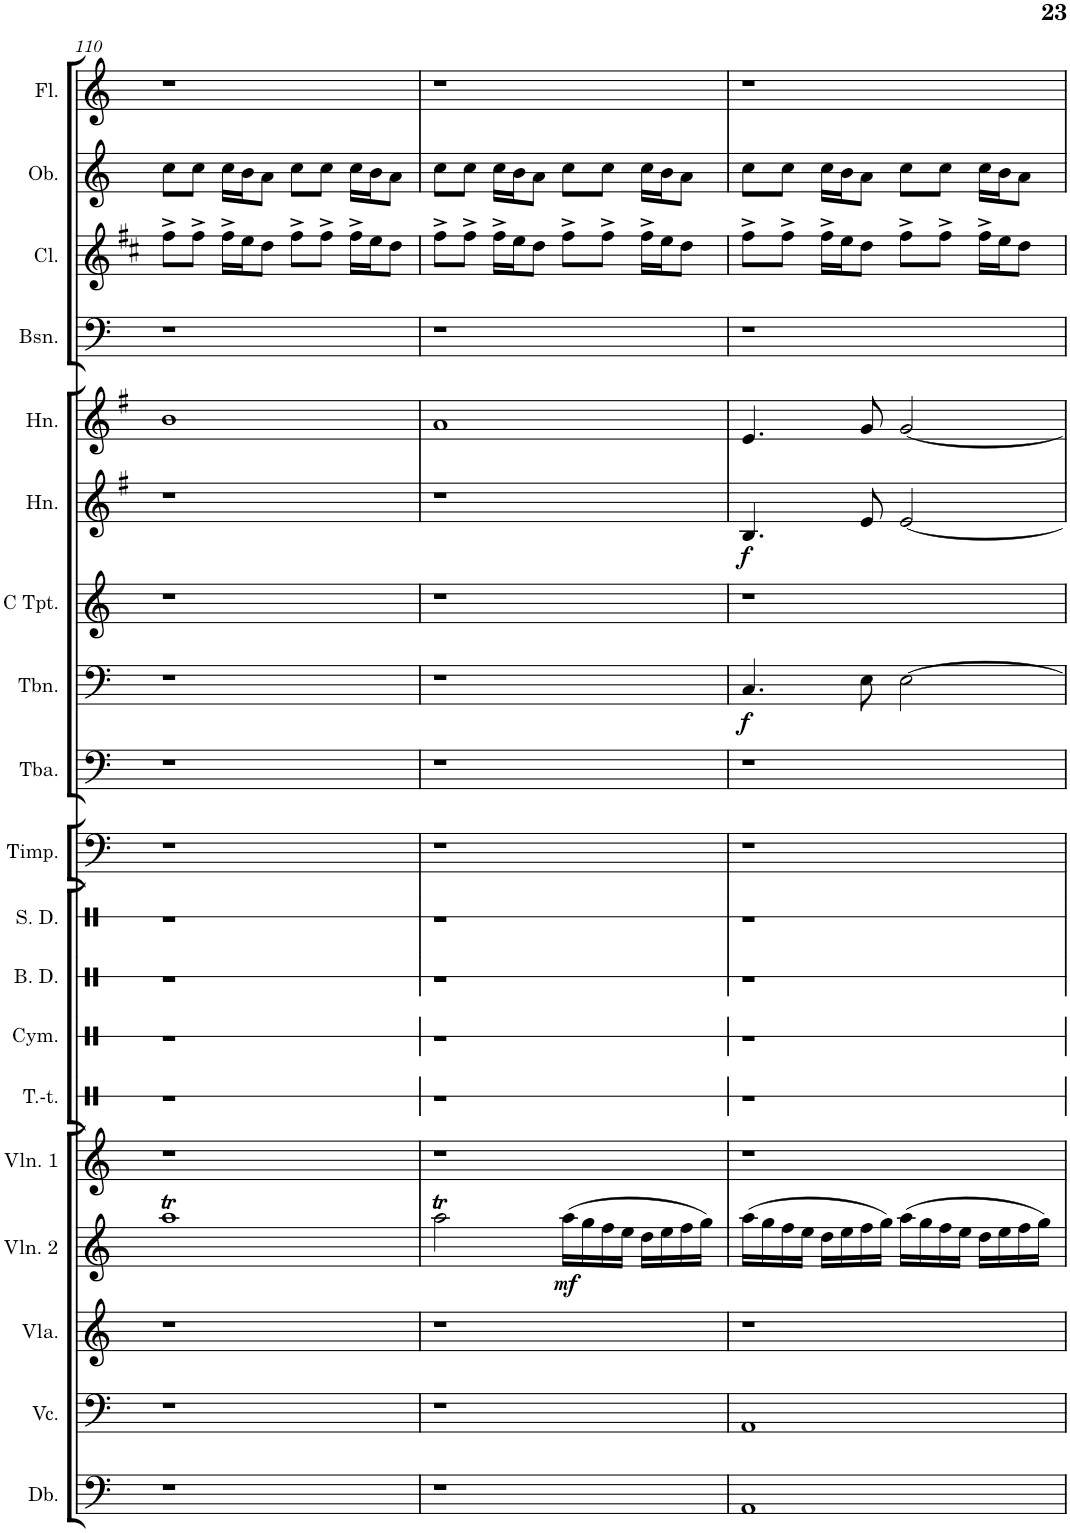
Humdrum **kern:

**kern	**kern	**kern	**kern	**dynam	**kern	**kern	**kern	**kern	**kern	**kern	**kern	**kern	**dynam	**kern	**kern	**dynam	**kern	**kern	**kern	**kern	**kern
*part19	*part18	*part17	*part16	*part16	*part15	*part14	*part13	*part12	*part11	*part10	*part9	*part8	*part8	*part7	*part6	*part6	*part5	*part4	*part3	*part2	*part1
*staff19	*staff18	*staff17	*staff16	*staff16	*staff15	*staff14	*staff13	*staff12	*staff11	*staff10	*staff9	*staff8	*staff8	*staff7	*staff6	*staff6	*staff5	*staff4	*staff3	*staff2	*staff1
*I"Double Bass	*I"Violoncello	*I"Viola	*I"Violin 2	*	*I"Violin 1	*I"Tam-tam	*I"Cymbals	*I"Bass Drum	*I"Snare Drum	*I"Timpani	*I"Tuba	*I"Trombone	*	*I"Trumpet in C	*I"Horn in F	*	*I"Horn in F	*I"Bassoon	*I"Clarinet in Bb	*I"Oboe	*I"Flute
*I'Db.	*I'Vc.	*I'Vla.	*I'Vln. 2	*	*I'Vln. 1	*I'T.-t.	*I'Cym.	*I'B. D.	*I'S. D.	*I'Timp.	*I'Tba.	*I'Tbn.	*	*	*I'Hn.	*	*I'Hn.	*I'Bsn.	*I'Cl.	*I'Ob.	*I'Fl.
!!LO:PB:g=z
*clefF4	*clefF4	*clefG2	*clefG2	*	*clefG2	*clefX	*clefX	*clefX	*clefX	*clefF4	*clefF4	*clefF4	*	*clefG2	*clefG2	*	*clefG2	*clefF4	*clefG2	*clefG2	*clefG2
*Trd7c12	*	*	*	*	*	*	*	*	*	*	*	*	*	*	*Trd4c7	*	*Trd4c7	*	*Trd1c2	*	*Trd-7c-12
*k[]	*k[]	*k[]	*k[]	*	*k[]	*k[]	*k[]	*k[]	*k[]	*k[]	*k[]	*k[]	*	*k[]	*k[f#]	*	*k[f#]	*k[]	*k[f#c#]	*k[]	*k[]
*M4/4	*M4/4	*M4/4	*M4/4	*	*M4/4	*M4/4	*M4/4	*M4/4	*M4/4	*M4/4	*M4/4	*M4/4	*	*M4/4	*M4/4	*	*M4/4	*M4/4	*M4/4	*M4/4	*M4/4
=110	=110	=110	=110	=110	=110	=110	=110	=110	=110	=110	=110	=110	=110	=110	=110	=110	=110	=110	=110	=110	=110
1r	1r	1r	1aaT	.	1r	1r	1r	1r	1r	1r	1r	1r	.	1r	1r	.	1b	1r	8ff#^\L	8cc\L	1r
.	.	.	.	.	.	.	.	.	.	.	.	.	.	.	.	.	.	.	8ff#^\J	8cc\J	.
.	.	.	.	.	.	.	.	.	.	.	.	.	.	.	.	.	.	.	16ff#^\LL	16cc\LL	.
.	.	.	.	.	.	.	.	.	.	.	.	.	.	.	.	.	.	.	16ee\J	16b\J	.
.	.	.	.	.	.	.	.	.	.	.	.	.	.	.	.	.	.	.	8dd\J	8a\J	.
.	.	.	.	.	.	.	.	.	.	.	.	.	.	.	.	.	.	.	8ff#^\L	8cc\L	.
.	.	.	.	.	.	.	.	.	.	.	.	.	.	.	.	.	.	.	8ff#^\J	8cc\J	.
.	.	.	.	.	.	.	.	.	.	.	.	.	.	.	.	.	.	.	16ff#^\LL	16cc\LL	.
.	.	.	.	.	.	.	.	.	.	.	.	.	.	.	.	.	.	.	16ee\J	16b\J	.
.	.	.	.	.	.	.	.	.	.	.	.	.	.	.	.	.	.	.	8dd\J	8a\J	.
=111	=111	=111	=111	=111	=111	=111	=111	=111	=111	=111	=111	=111	=111	=111	=111	=111	=111	=111	=111	=111	=111
1r	1r	1r	2aaT\	.	1r	1r	1r	1r	1r	1r	1r	1r	.	1r	1r	.	1a	1r	8ff#^\L	8cc\L	1r
.	.	.	.	.	.	.	.	.	.	.	.	.	.	.	.	.	.	.	8ff#^\J	8cc\J	.
.	.	.	.	.	.	.	.	.	.	.	.	.	.	.	.	.	.	.	16ff#^\LL	16cc\LL	.
.	.	.	.	.	.	.	.	.	.	.	.	.	.	.	.	.	.	.	16ee\J	16b\J	.
.	.	.	.	.	.	.	.	.	.	.	.	.	.	.	.	.	.	.	8dd\J	8a\J	.
!	!	!	!	!LO:DY:b	!	!	!	!	!	!	!	!	!	!	!	!	!	!	!	!	!
.	.	.	(16aa\LL	mf	.	.	.	.	.	.	.	.	.	.	.	.	.	.	8ff#^\L	8cc\L	.
.	.	.	16gg\	.	.	.	.	.	.	.	.	.	.	.	.	.	.	.	.	.	.
.	.	.	16ff\	.	.	.	.	.	.	.	.	.	.	.	.	.	.	.	8ff#^\J	8cc\J	.
.	.	.	16ee\JJ	.	.	.	.	.	.	.	.	.	.	.	.	.	.	.	.	.	.
.	.	.	16dd\LL	.	.	.	.	.	.	.	.	.	.	.	.	.	.	.	16ff#^\LL	16cc\LL	.
.	.	.	16ee\	.	.	.	.	.	.	.	.	.	.	.	.	.	.	.	16ee\J	16b\J	.
.	.	.	16ff\	.	.	.	.	.	.	.	.	.	.	.	.	.	.	.	8dd\J	8a\J	.
.	.	.	16gg\JJ)	.	.	.	.	.	.	.	.	.	.	.	.	.	.	.	.	.	.
=112	=112	=112	=112	=112	=112	=112	=112	=112	=112	=112	=112	=112	=112	=112	=112	=112	=112	=112	=112	=112	=112
!	!	!	!	!	!	!	!	!	!	!	!	!	!LO:DY:b	!	!	!LO:DY:b	!	!	!	!	!
1AA	1AA	1r	(16aa\LL	.	1r	1r	1r	1r	1r	1r	1r	4.C/	f	1r	4.B/	f	4.e/	1r	8ff#^\L	8cc\L	1r
.	.	.	16gg\	.	.	.	.	.	.	.	.	.	.	.	.	.	.	.	.	.	.
.	.	.	16ff\	.	.	.	.	.	.	.	.	.	.	.	.	.	.	.	8ff#^\J	8cc\J	.
.	.	.	16ee\JJ	.	.	.	.	.	.	.	.	.	.	.	.	.	.	.	.	.	.
.	.	.	16dd\LL	.	.	.	.	.	.	.	.	.	.	.	.	.	.	.	16ff#^\LL	16cc\LL	.
.	.	.	16ee\	.	.	.	.	.	.	.	.	.	.	.	.	.	.	.	16ee\J	16b\J	.
.	.	.	16ff\	.	.	.	.	.	.	.	.	8E\	.	.	8e/	.	8g/	.	8dd\J	8a\J	.
.	.	.	16gg\JJ)	.	.	.	.	.	.	.	.	.	.	.	.	.	.	.	.	.	.
.	.	.	(16aa\LL	.	.	.	.	.	.	.	.	[2E\	.	.	[2e/	.	[2g/	.	8ff#^\L	8cc\L	.
.	.	.	16gg\	.	.	.	.	.	.	.	.	.	.	.	.	.	.	.	.	.	.
.	.	.	16ff\	.	.	.	.	.	.	.	.	.	.	.	.	.	.	.	8ff#^\J	8cc\J	.
.	.	.	16ee\JJ	.	.	.	.	.	.	.	.	.	.	.	.	.	.	.	.	.	.
.	.	.	16dd\LL	.	.	.	.	.	.	.	.	.	.	.	.	.	.	.	16ff#^\LL	16cc\LL	.
.	.	.	16ee\	.	.	.	.	.	.	.	.	.	.	.	.	.	.	.	16ee\J	16b\J	.
.	.	.	16ff\	.	.	.	.	.	.	.	.	.	.	.	.	.	.	.	8dd\J	8a\J	.
.	.	.	16gg\JJ)	.	.	.	.	.	.	.	.	.	.	.	.	.	.	.	.	.	.
=	=	=	=	=	=	=	=	=	=	=	=	=	=	=	=	=	=	=	=	=	=
*-	*-	*-	*-	*-	*-	*-	*-	*-	*-	*-	*-	*-	*-	*-	*-	*-	*-	*-	*-	*-	*-
